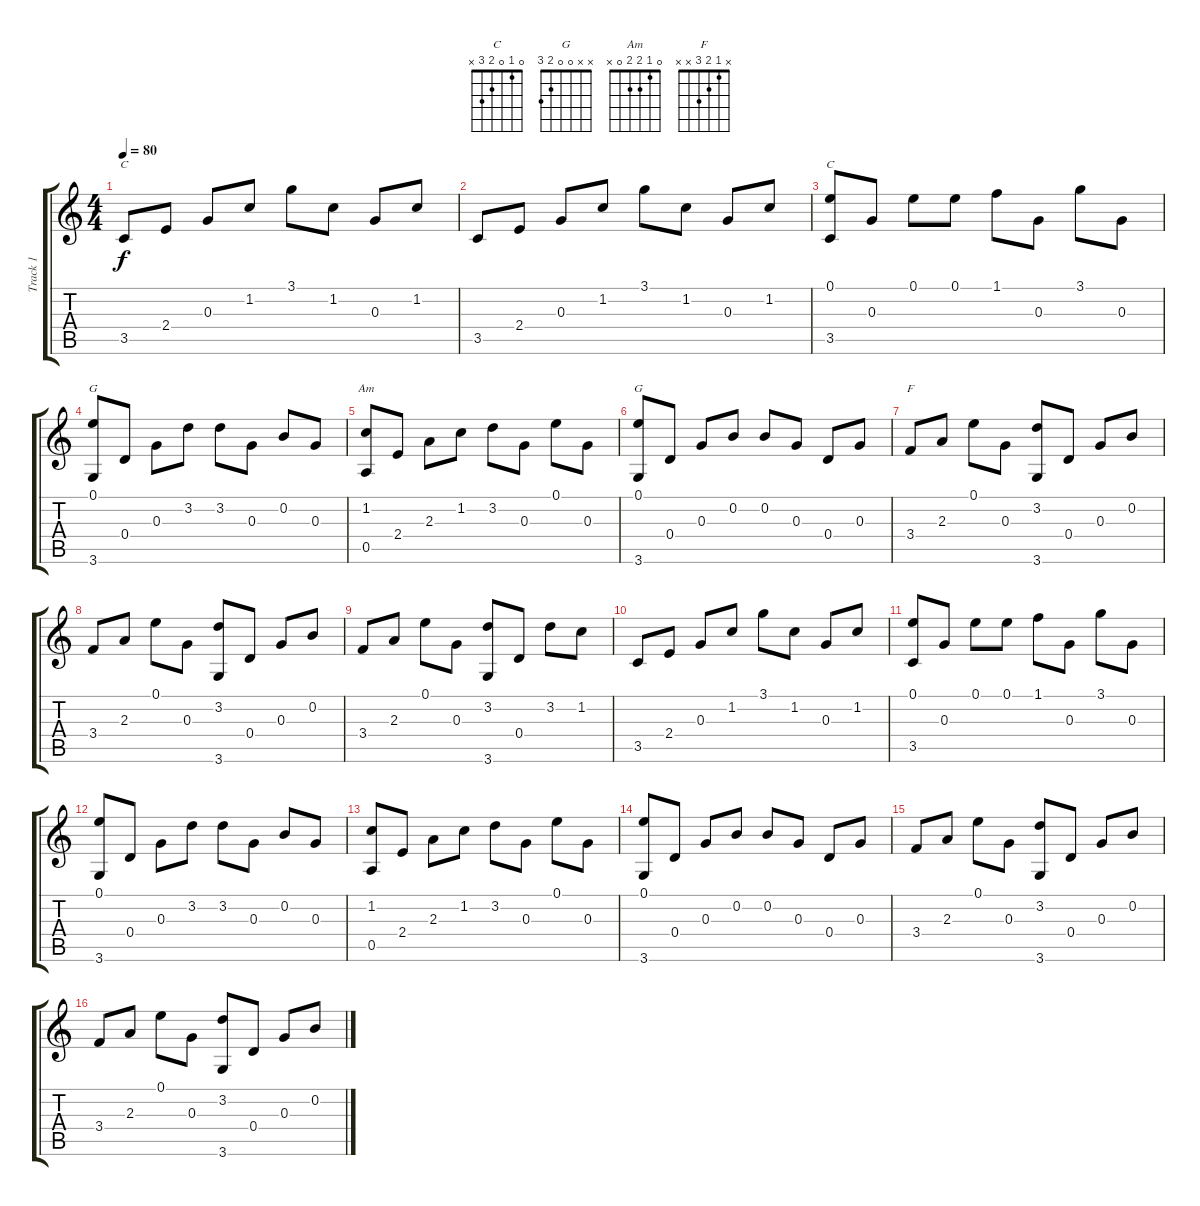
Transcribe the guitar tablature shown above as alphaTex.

\track ("Track 1" "Track 1") {instrument acousticguitarnylon}
\staff {score tabs}
\tuning (E4 B3 G3 D3 A2 E2) {hide}
\chord ("C" 3 1 x 2 3 x)
\chord ("C" 0 1 0 2 3 x)
\chord ("G" x 3 0 0 2 3)
\chord ("Am" 0 1 2 2 0 x)
\chord ("G" x x 0 0 2 3)
\chord ("F" x 1 2 3 x x)
\ts (4 4)
\tempo 80
\clef g2
\ks c
3.5.8{ch "C" dy f instrument acousticguitarnylon} 2.4.8 0.3.8 1.2.8 3.1.8 1.2.8 0.3.8 1.2.8 |
3.5.8 2.4.8 0.3.8 1.2.8 3.1.8 1.2.8 0.3.8 1.2.8 |
(0.1 3.5).8{ch "C"} 0.3.8 0.1.8 0.1.8 1.1.8 0.3.8 3.1.8 0.3.8 |
(0.1 3.6).8{ch "G"} 0.4.8 0.3.8 3.2.8 3.2.8 0.3.8 0.2.8 0.3.8 |
(1.2 0.5).8{ch "Am"} 2.4.8 2.3.8 1.2.8 3.2.8 0.3.8 0.1.8 0.3.8 |
(0.1 3.6).8{ch "G"} 0.4.8 0.3.8 0.2.8 0.2.8 0.3.8 0.4.8 0.3.8 |
3.4.8{ch "F"} 2.3.8 0.1.8 0.3.8 (3.2 3.6).8 0.4.8 0.3.8 0.2.8 |
3.4.8 2.3.8 0.1.8 0.3.8 (3.2 3.6).8 0.4.8 0.3.8 0.2.8 |
3.4.8 2.3.8 0.1.8 0.3.8 (3.2 3.6).8 0.4.8 3.2.8 1.2.8 |
3.5.8 2.4.8 0.3.8 1.2.8 3.1.8 1.2.8 0.3.8 1.2.8 |
(0.1 3.5).8 0.3.8 0.1.8 0.1.8 1.1.8 0.3.8 3.1.8 0.3.8 |
(0.1 3.6).8 0.4.8 0.3.8 3.2.8 3.2.8 0.3.8 0.2.8 0.3.8 |
(1.2 0.5).8 2.4.8 2.3.8 1.2.8 3.2.8 0.3.8 0.1.8 0.3.8 |
(0.1 3.6).8 0.4.8 0.3.8 0.2.8 0.2.8 0.3.8 0.4.8 0.3.8 |
3.4.8 2.3.8 0.1.8 0.3.8 (3.2 3.6).8 0.4.8 0.3.8 0.2.8 |
3.4.8 2.3.8 0.1.8 0.3.8 (3.2 3.6).8 0.4.8 0.3.8 0.2.8
